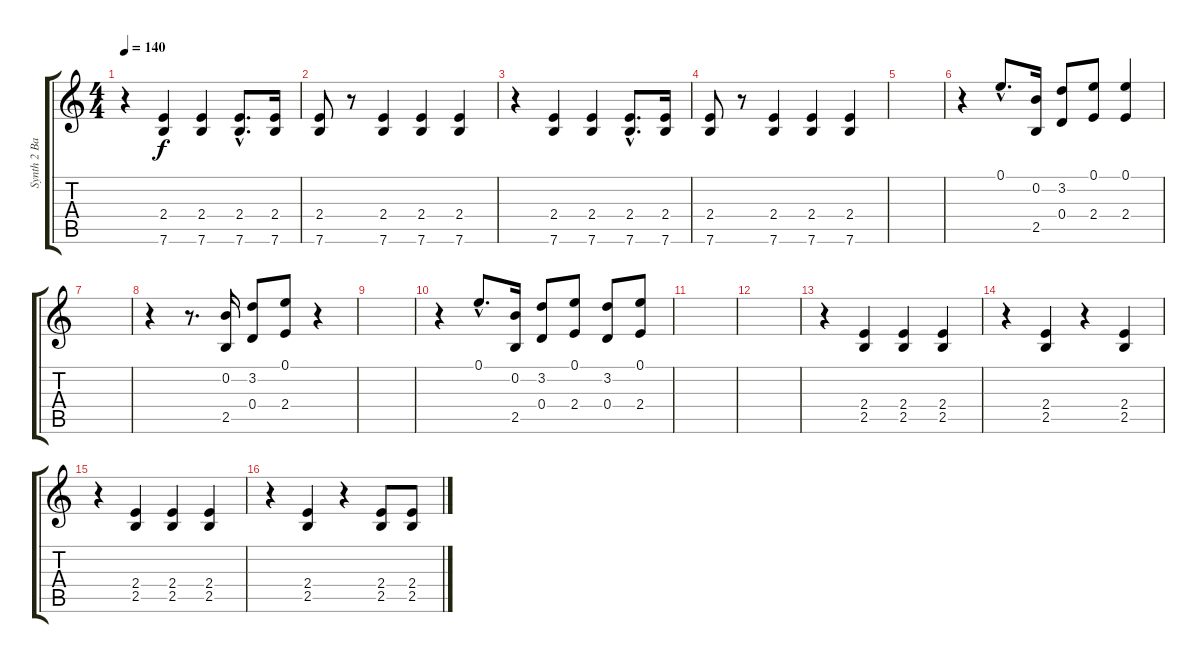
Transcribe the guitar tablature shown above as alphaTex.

\track ("Synth 2 Bass" "Synth 2 Ba") {instrument synthbass2}
\staff {score tabs}
\tuning (E4 B3 G3 D3 A2 E2) {hide}
\ts (4 4)
\tempo 140
\clef g2
\ks c
r.4{dy f instrument synthbass2} (2.4 7.6).4 (2.4 7.6).4 (2.4{hac} 7.6{hac}).8{d} (2.4 7.6).16 |
(2.4 7.6).8 r.8 (2.4 7.6).4 (2.4 7.6).4 (2.4 7.6).4 |
r.4 (2.4 7.6).4 (2.4 7.6).4 (2.4{hac} 7.6{hac}).8{d} (2.4 7.6).16 |
(2.4 7.6).8 r.8 (2.4 7.6).4 (2.4 7.6).4 (2.4 7.6).4 |
|
r.4 0.1{hac}.8{d} (0.2 2.5).16 (3.2 0.4).8 (0.1 2.4).8 (0.1 2.4).4 |
|
r.4 r.8{d} (0.2 2.5).16 (3.2 0.4).8 (0.1 2.4).8 r.4 |
|
r.4 0.1{hac}.8{d} (0.2 2.5).16 (3.2 0.4).8 (0.1 2.4).8 (3.2 0.4).8 (0.1 2.4).8 |
|
|
r.4 (2.4 2.5).4 (2.4 2.5).4 (2.4 2.5).4 |
r.4 (2.4 2.5).4 r.4 (2.4 2.5).4 |
r.4 (2.4 2.5).4 (2.4 2.5).4 (2.4 2.5).4 |
r.4 (2.4 2.5).4 r.4 (2.4 2.5).8 (2.4 2.5).8
